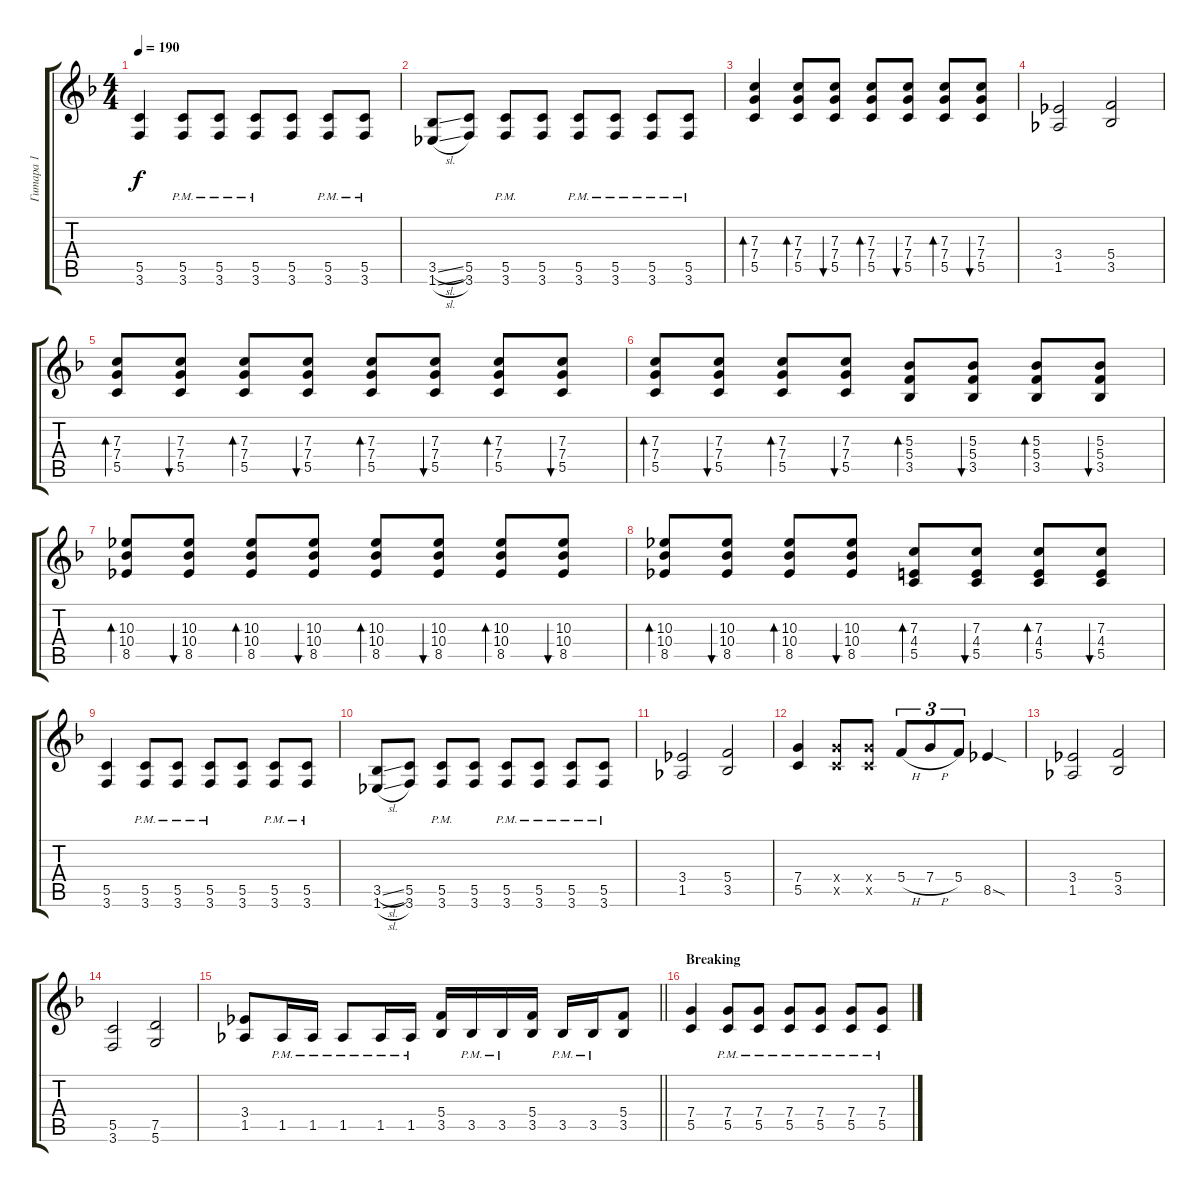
\track ("Гитара 1" "Гитара 1") {instrument distortionguitar}
\staff {score tabs}
\tuning (D4 A3 F3 C3 G2 D2) {hide}
\ts (4 4)
\tempo 190
\clef g2
\ks dminor
(5.5 3.6).4{dy f} (5.5{pm} 3.6{pm}).8 (5.5{pm} 3.6{pm}).8 (5.5{pm} 3.6{pm}).8 (5.5 3.6).8 (5.5{pm} 3.6{pm}).8 (5.5{pm} 3.6{pm}).8 |
(3.5{sl} 1.6{sl}).8 (5.5 3.6).8 (5.5{pm} 3.6{pm}).8 (5.5 3.6).8 (5.5{pm} 3.6{pm}).8 (5.5{pm} 3.6{pm}).8 (5.5{pm} 3.6{pm}).8 (5.5{pm} 3.6{pm}).8 |
(7.3 7.4 5.5).4{bd 60} (7.3 7.4 5.5).8{bd 60} (7.3 7.4 5.5).8{bu 60} (7.3 7.4 5.5).8{bd 60} (7.3 7.4 5.5).8{bu 60} (7.3 7.4 5.5).8{bd 60} (7.3 7.4 5.5).8{bu 60} |
(3.4 1.5).2 (5.4 3.5).2 |
(7.3 7.4 5.5).8{bd 60} (7.3 7.4 5.5).8{bu 60} (7.3 7.4 5.5).8{bd 60} (7.3 7.4 5.5).8{bu 60} (7.3 7.4 5.5).8{bd 60} (7.3 7.4 5.5).8{bu 60} (7.3 7.4 5.5).8{bd 60} (7.3 7.4 5.5).8{bu 60} |
(7.3 7.4 5.5).8{bd 60} (7.3 7.4 5.5).8{bu 60} (7.3 7.4 5.5).8{bd 60} (7.3 7.4 5.5).8{bu 60} (5.3 5.4 3.5).8{bd 60} (5.3 5.4 3.5).8{bu 60} (5.3 5.4 3.5).8{bd 60} (5.3 5.4 3.5).8{bu 60} |
(10.3 10.4 8.5).8{bd 60} (10.3 10.4 8.5).8{bu 60} (10.3 10.4 8.5).8{bd 60} (10.3 10.4 8.5).8{bu 60} (10.3 10.4 8.5).8{bd 60} (10.3 10.4 8.5).8{bu 60} (10.3 10.4 8.5).8{bd 60} (10.3 10.4 8.5).8{bu 60} |
(10.3 10.4 8.5).8{bd 60} (10.3 10.4 8.5).8{bu 60} (10.3 10.4 8.5).8{bd 60} (10.3 10.4 8.5).8{bu 60} (7.3 4.4 5.5).8{bd 60} (7.3 4.4 5.5).8{bu 60} (7.3 4.4 5.5).8{bd 60} (7.3 4.4 5.5).8{bu 60} |
(5.5 3.6).4 (5.5{pm} 3.6{pm}).8 (5.5{pm} 3.6{pm}).8 (5.5{pm} 3.6{pm}).8 (5.5 3.6).8 (5.5{pm} 3.6{pm}).8 (5.5{pm} 3.6{pm}).8 |
(3.5{sl} 1.6{sl}).8 (5.5 3.6).8 (5.5{pm} 3.6{pm}).8 (5.5 3.6).8 (5.5{pm} 3.6{pm}).8 (5.5{pm} 3.6{pm}).8 (5.5{pm} 3.6{pm}).8 (5.5{pm} 3.6{pm}).8 |
(3.4 1.5).2 (5.4 3.5).2 |
(7.4 5.5).4 (7.4{x} 5.5{x}).8 (7.4{x} 5.5{x}).8 5.4{h}.8{tu (3 2)} 7.4{h}.8{tu (3 2)} 5.4.8{tu (3 2)} 8.5{sod}.4 |
(3.4 1.5).2 (5.4 3.5).2 |
(5.5 3.6).2 (7.5 5.6).2 |
\barLineRight lightlight
(3.4 1.5).8 1.5{pm}.16 1.5{pm}.16 1.5{pm}.8 1.5{pm}.16 1.5{pm}.16 (5.4 3.5).16 3.5{pm}.16 3.5{pm}.16 (5.4 3.5).16 3.5{pm}.16 3.5{pm}.16 (5.4 3.5).8 |
\section ("" "Breaking")
(7.4 5.5).4 (7.4{pm} 5.5{pm}).8 (7.4{pm} 5.5{pm}).8 (7.4{pm} 5.5{pm}).8 (7.4{pm} 5.5{pm}).8 (7.4{pm} 5.5{pm}).8 (7.4{pm} 5.5{pm}).8
